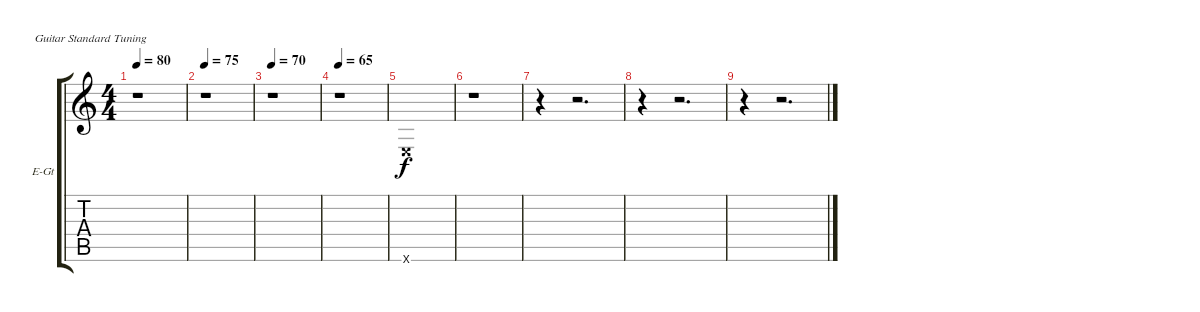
\bracketExtendMode groupsimilarinstruments
\firstSystemTrackNameOrientation horizontal
\otherSystemsTrackNameOrientation horizontal
\track ("Adam Jones 2" "E-Gt") {instrument distortionguitar}
\staff {score tabs}
\tuning (E4 B3 G3 D3 A2 E2)
\ts (4 4)
\tempo 80
\clef g2
\ks c
r.1{dy f} |
\tempo 75
r.1 |
\tempo 70
r.1 |
\tempo 65
r.1 |
0.6{x}.1 |
r.1 |
r.4 r.2{d} |
r.4 r.2{d} |
r.4 r.2{d}
